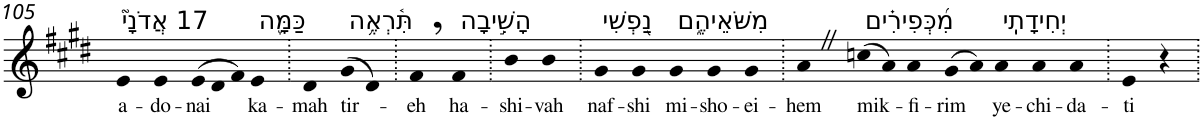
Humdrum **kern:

**kern	**text
*part1	*part1
*staff1	*staff1
*I"Piano	*
*I'Pno	*
!!LO:PB:g=z
*clefG2	*
*k[f#c#g#d#]	*
*E:	*
=105	=105
!LO:TX:a:t=17 אֲדֹנָי֮	!
!	!LO:LY:b
4e	a-
!	!LO:LY:b
4e	-do-
*Xtuplet	*
!	!LO:LY:b
(>12e	-nai
12d#	.
12f#)	.
!LO:TX:a:t=כַּמָּ֪ה	!
!	!LO:LY:b
4e	ka-
=106.	=106.
!	!LO:LY:b
4d#	-mah
!LO:TX:a:t=תִּ֫רְאֶ֥ה	!
!	!LO:LY:b
(>8g#	tir-
8d#)	.
=107.	=107.
!	!LO:LY:b
4f#,	-eh
!LO:TX:a:t=הָשִׁ֣יבָה	!
!	!LO:LY:b
4f#	ha-
=108.	=108.
!	!LO:LY:b
4b	-shi-
!	!LO:LY:b
4b	-vah
=109.	=109.
!LO:TX:a:t=נַ֭פְשִׁי	!
!	!LO:LY:b
4g#	naf-
!	!LO:LY:b
4g#	-shi
!LO:TX:a:t=מִשֹּׁאֵיהֶ֑ם	!
!	!LO:LY:b
4g#	mi-
!	!LO:LY:b
4g#	-sho-
!	!LO:LY:b
4g#	-ei-
=110.	=110.
!	!LO:LY:b
4aZ	-hem
!LO:TX:a:t=מִ֝כְּפִירִ֗ים	!
!	!LO:LY:b
(>8ccn	mik-
8a)	.
!	!LO:LY:b
4a	-fi-
!	!LO:LY:b
(>8g#	-rim
8a)	.
!LO:TX:a:t=יְחִידָתִֽי	!
!	!LO:LY:b
4a	ye-
!	!LO:LY:b
4a	-chi-
!	!LO:LY:b
4a	-da-
=111.	=111.
!	!LO:LY:b
4e	-ti
4r	.
=.	=.
*-	*-
